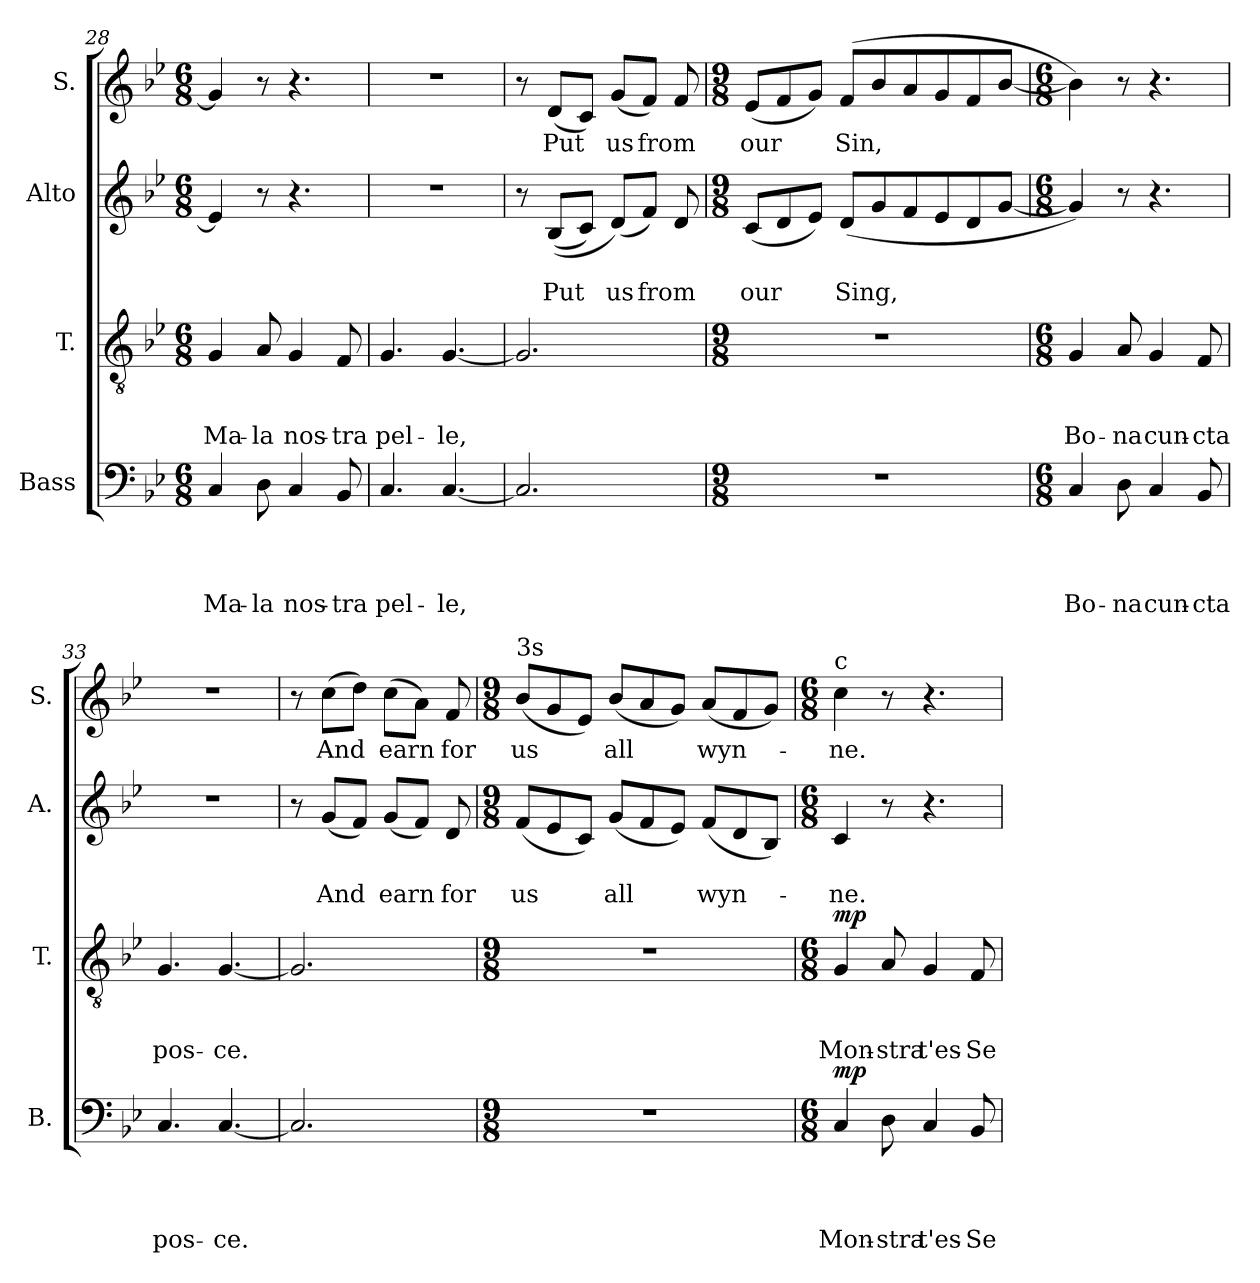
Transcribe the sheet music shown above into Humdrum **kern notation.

**kern	**text	**text	**text	**text	**dynam	**kern	**text	**text	**text	**dynam	**kern	**text	**text	**kern	**text
*part4	*part4	*part4	*part4	*part4	*part4	*part3	*part3	*part3	*part3	*part3	*part2	*part2	*part2	*part1	*part1
*staff4	*staff4	*staff4	*staff4	*staff4	*staff4	*staff3	*staff3	*staff3	*staff3	*staff3	*staff2	*staff2	*staff2	*staff1	*staff1
*I"Bass	*	*	*	*	*	*I"T.	*	*	*	*	*I"Alto	*	*	*I"S.	*
*I'B.	*	*	*	*	*	*I'T.	*	*	*	*	*I'A.	*	*	*I'S.	*
*clefF4	*	*	*	*	*	*clefGv2	*	*	*	*	*clefG2	*	*	*clefG2	*
*k[b-e-]	*	*	*	*	*	*k[b-e-]	*	*	*	*	*k[b-e-]	*	*	*k[b-e-]	*
*B-:	*	*	*	*	*	*B-:	*	*	*	*	*B-:	*	*	*B-:	*
*M6/8	*	*	*	*	*	*M6/8	*	*	*	*	*M6/8	*	*	*M6/8	*
=28	=28	=28	=28	=28	=28	=28	=28	=28	=28	=28	=28	=28	=28	=28	=28
!	!	!	!	!LO:LY:b	!	!	!	!	!LO:LY:b	!	!	!	!	!	!
4C/	.	.	.	Ma-	.	4G/	.	.	Ma-	.	4e-/]	.	.	4g/]	.
!	!	!	!	!LO:LY:b:rj	!	!	!	!	!LO:LY:b:rj	!	!	!	!	!	!
8D\	.	.	.	-la	.	8A/	.	.	-la	.	8r	.	.	8r	.
!	!	!	!	!LO:LY:b	!	!	!	!	!LO:LY:b	!	!	!	!	!	!
4C/	.	.	.	nos-	.	4G/	.	.	nos-	.	4.r	.	.	4.r	.
!	!	!	!	!LO:LY:b:rj	!	!	!	!	!LO:LY:b:rj	!	!	!	!	!	!
8BB-/	.	.	.	-tra	.	8F/	.	.	-tra	.	.	.	.	.	.
=29	=29	=29	=29	=29	=29	=29	=29	=29	=29	=29	=29	=29	=29	=29	=29
!	!	!	!	!LO:LY:b	!	!	!	!	!LO:LY:b	!	!	!	!	!LO:N:vis=1	!
4.C/	.	.	.	pel-	.	4.G/	.	.	pel-	.	2.r	.	.	2.r	.
!	!	!	!	!LO:LY:b	!	!	!	!	!LO:LY:b	!	!	!	!	!	!
[<4.C/	.	.	.	-le,	.	[<4.G/	.	.	-le,	.	.	.	.	.	.
=30	=30	=30	=30	=30	=30	=30	=30	=30	=30	=30	=30	=30	=30	=30	=30
2.C/]	.	.	.	.	.	2.G/]	.	.	.	.	8r	.	.	8r	.
!	!	!	!	!	!	!	!	!	!	!	!	!	!LO:LY:b	!	!LO:LY:b
.	.	.	.	.	.	.	.	.	.	.	(<(>8B-/L	.	Put	(<8d/L	Put
.	.	.	.	.	.	.	.	.	.	.	8c/J)	.	.	8c/J)	.
!	!	!	!	!	!	!	!	!	!	!	!	!	!LO:LY:b	!	!LO:LY:b
.	.	.	.	.	.	.	.	.	.	.	(<8d/L)	.	us	(<8g/L	us
!	!	!	!	!	!	!	!	!	!	!	!	!	!LO:LY:b	!	!LO:LY:b
.	.	.	.	.	.	.	.	.	.	.	8f/J)	.	from	8f/J)	from
.	.	.	.	.	.	.	.	.	.	.	8d/	.	.	8f/	.
!!LO:PB:g=z
=31	=31	=31	=31	=31	=31	=31	=31	=31	=31	=31	=31	=31	=31	=31	=31
*M9/8	*	*	*	*	*	*M9/8	*	*	*	*	*M9/8	*	*	*M9/8	*
!LO:N:vis=1	!	!	!	!	!	!LO:N:vis=1	!	!	!	!	!	!	!LO:LY:b	!	!LO:LY:b
8%9r	.	.	.	.	.	8%9r	.	.	.	.	(<8c/L	.	our	(<8e-/L	our
.	.	.	.	.	.	.	.	.	.	.	8d/	.	.	8f/	.
.	.	.	.	.	.	.	.	.	.	.	8e-/J)	.	.	8g/J)	.
!	!	!	!	!	!	!	!	!	!	!	!	!	!LO:LY:b	!	!LO:LY:b
.	.	.	.	.	.	.	.	.	.	.	(<8d/L	.	Sing,	(>8f/L	Sin,
.	.	.	.	.	.	.	.	.	.	.	8g/	.	.	8b-/	.
.	.	.	.	.	.	.	.	.	.	.	8f/	.	.	8a/	.
.	.	.	.	.	.	.	.	.	.	.	8e-/	.	.	8g/	.
.	.	.	.	.	.	.	.	.	.	.	8d/	.	.	8f/	.
.	.	.	.	.	.	.	.	.	.	.	[<8g/J	.	.	[<8b-/J	.
=32	=32	=32	=32	=32	=32	=32	=32	=32	=32	=32	=32	=32	=32	=32	=32
*M6/8	*	*	*	*	*	*M6/8	*	*	*	*	*M6/8	*	*	*M6/8	*
!	!	!	!	!LO:LY:b	!	!	!	!	!LO:LY:b	!	!	!	!	!	!
4C/	.	.	.	Bo-	.	4G/	.	.	Bo-	.	4g/])	.	.	4b-\])	.
!	!	!	!	!LO:LY:b	!	!	!	!	!LO:LY:b	!	!	!	!	!	!
8D\	.	.	.	-na	.	8A/	.	.	-na	.	8r	.	.	8r	.
!	!	!	!	!LO:LY:b	!	!	!	!	!LO:LY:b	!	!	!	!	!	!
4C/	.	.	.	cun-	.	4G/	.	.	cun-	.	4.r	.	.	4.r	.
!	!	!	!	!LO:LY:b	!	!	!	!	!LO:LY:b	!	!	!	!	!	!
8BB-/	.	.	.	-cta	.	8F/	.	.	-cta	.	.	.	.	.	.
=33	=33	=33	=33	=33	=33	=33	=33	=33	=33	=33	=33	=33	=33	=33	=33
!	!	!	!	!LO:LY:b	!	!	!	!	!LO:LY:b	!	!LO:N:vis=1	!	!	!LO:N:vis=1	!
4.C/	.	.	.	pos-	.	4.G/	.	.	pos-	.	2.r	.	.	2.r	.
!	!	!	!	!LO:LY:b	!	!	!	!	!LO:LY:b	!	!	!	!	!	!
[<4.C/	.	.	.	-ce.	.	[<4.G/	.	.	-ce.	.	.	.	.	.	.
=34	=34	=34	=34	=34	=34	=34	=34	=34	=34	=34	=34	=34	=34	=34	=34
2.C/]	.	.	.	.	.	2.G/]	.	.	.	.	8r	.	.	8r	.
!	!	!	!	!	!	!	!	!	!	!	!	!	!LO:LY:b	!	!LO:LY:b
.	.	.	.	.	.	.	.	.	.	.	(<8g/L	.	And	(>8cc\L	And
.	.	.	.	.	.	.	.	.	.	.	8f/J)	.	.	8dd\J)	.
!	!	!	!	!	!	!	!	!	!	!	!	!	!LO:LY:b	!	!LO:LY:b
.	.	.	.	.	.	.	.	.	.	.	(<8g/L	.	earn	(>8cc\L	earn
.	.	.	.	.	.	.	.	.	.	.	8f/J)	.	.	8a\J)	.
!	!	!	!	!	!	!	!	!	!	!	!	!	!LO:LY:b	!	!LO:LY:b
.	.	.	.	.	.	.	.	.	.	.	8d/	.	for	8f/	for
!!LO:LB:g=z
=35	=35	=35	=35	=35	=35	=35	=35	=35	=35	=35	=35	=35	=35	=35	=35
*M9/8	*	*	*	*	*	*M9/8	*	*	*	*	*M9/8	*	*	*M9/8	*
!	!	!	!	!	!	!	!	!	!	!	!	!	!	!LO:TX:a:t=3s	!
!LO:N:vis=1	!	!	!	!	!	!LO:N:vis=1	!	!	!	!	!	!	!LO:LY:b	!	!LO:LY:b
8%9r	.	.	.	.	.	8%9r	.	.	.	.	(<8f/L	.	us	(<8b-/L	us
.	.	.	.	.	.	.	.	.	.	.	8e-/	.	.	8g/	.
.	.	.	.	.	.	.	.	.	.	.	8c/J)	.	.	8e-/J)	.
!	!	!	!	!	!	!	!	!	!	!	!	!	!LO:LY:b	!	!LO:LY:b
.	.	.	.	.	.	.	.	.	.	.	(<8g/L	.	all	(<8b-/L	all
.	.	.	.	.	.	.	.	.	.	.	8f/	.	.	8a/	.
.	.	.	.	.	.	.	.	.	.	.	8e-/J)	.	.	8g/J)	.
!	!	!	!	!	!	!	!	!	!	!	!	!	!LO:LY:b	!	!LO:LY:b
.	.	.	.	.	.	.	.	.	.	.	(<8f/L	.	wyn-	(<8a/L	wyn-
.	.	.	.	.	.	.	.	.	.	.	8d/	.	.	8f/	.
.	.	.	.	.	.	.	.	.	.	.	8B-/J)	.	.	8g/J)	.
=36	=36	=36	=36	=36	=36	=36	=36	=36	=36	=36	=36	=36	=36	=36	=36
*M6/8	*	*	*	*	*	*M6/8	*	*	*	*	*M6/8	*	*	*M6/8	*
!	!	!	!	!	!	!	!	!	!	!	!	!	!	!LO:TX:a:t=c	!
!	!	!	!	!LO:LY:b	!LO:DY:a	!	!	!	!LO:LY:b	!LO:DY:a	!	!	!LO:LY:b	!	!LO:LY:b
4C/	.	.	.	Mon-	mp	4G/	.	.	Mon-	mp	4c/	.	-ne.	4cc\	-ne.
!	!	!	!	!LO:LY:b:rj	!	!	!	!	!LO:LY:b:rj	!	!	!	!	!	!
8D\	.	.	.	-stra	.	8A/	.	.	-stra	.	8r	.	.	8r	.
!	!	!	!	!LO:LY:b	!	!	!	!	!LO:LY:b	!	!	!	!	!	!
4C/	.	.	.	t'es-	.	4G/	.	.	t'es-	.	4.r	.	.	4.r	.
!	!	!	!	!LO:LY:b	!	!	!	!	!LO:LY:b	!	!	!	!	!	!
8BB-/	.	.	.	-Se	.	8F/	.	.	-Se	.	.	.	.	.	.
=	=	=	=	=	=	=	=	=	=	=	=	=	=	=	=
*-	*-	*-	*-	*-	*-	*-	*-	*-	*-	*-	*-	*-	*-	*-	*-
